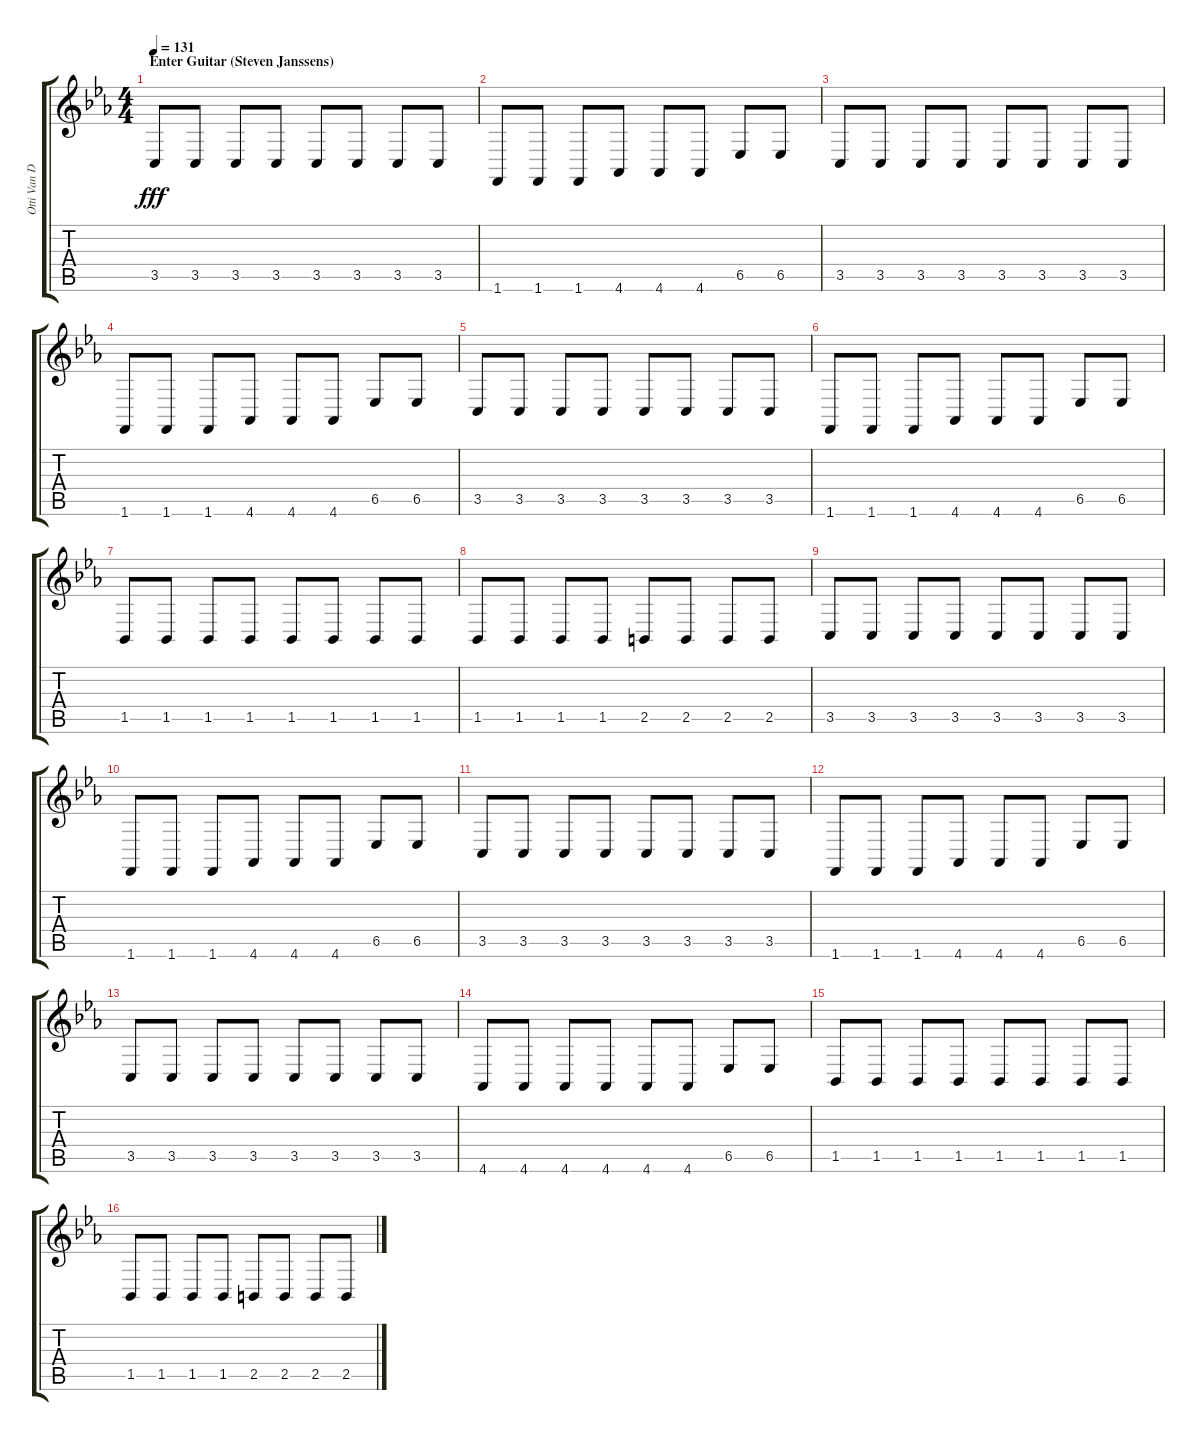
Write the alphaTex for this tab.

\track ("Otti Van Der Werf/Jeroen Swinnen (Bass L" "Otti Van D") {instrument lead1square}
\staff {score tabs}
\tuning (E4 B3 G3 D3 A2 E2) {hide}
\ts (4 4)
\section ("" "Enter Guitar (Steven Janssens)")
\tempo 131
\clef g2
\ks cminor
3.5.8{dy fff} 3.5.8 3.5.8 3.5.8 3.5.8 3.5.8 3.5.8 3.5.8 |
1.6.8 1.6.8 1.6.8 4.6.8 4.6.8 4.6.8 6.5.8 6.5.8 |
3.5.8 3.5.8 3.5.8 3.5.8 3.5.8 3.5.8 3.5.8 3.5.8 |
1.6.8 1.6.8 1.6.8 4.6.8 4.6.8 4.6.8 6.5.8 6.5.8 |
3.5.8 3.5.8 3.5.8 3.5.8 3.5.8 3.5.8 3.5.8 3.5.8 |
1.6.8 1.6.8 1.6.8 4.6.8 4.6.8 4.6.8 6.5.8 6.5.8 |
1.5.8 1.5.8 1.5.8 1.5.8 1.5.8 1.5.8 1.5.8 1.5.8 |
1.5.8 1.5.8 1.5.8 1.5.8 2.5.8 2.5.8 2.5.8 2.5.8 |
3.5.8 3.5.8 3.5.8 3.5.8 3.5.8 3.5.8 3.5.8 3.5.8 |
1.6.8 1.6.8 1.6.8 4.6.8 4.6.8 4.6.8 6.5.8 6.5.8 |
3.5.8 3.5.8 3.5.8 3.5.8 3.5.8 3.5.8 3.5.8 3.5.8 |
1.6.8 1.6.8 1.6.8 4.6.8 4.6.8 4.6.8 6.5.8 6.5.8 |
3.5.8 3.5.8 3.5.8 3.5.8 3.5.8 3.5.8 3.5.8 3.5.8 |
4.6.8 4.6.8 4.6.8 4.6.8 4.6.8 4.6.8 6.5.8 6.5.8 |
1.5.8 1.5.8 1.5.8 1.5.8 1.5.8 1.5.8 1.5.8 1.5.8 |
1.5.8 1.5.8 1.5.8 1.5.8 2.5.8 2.5.8 2.5.8 2.5.8
